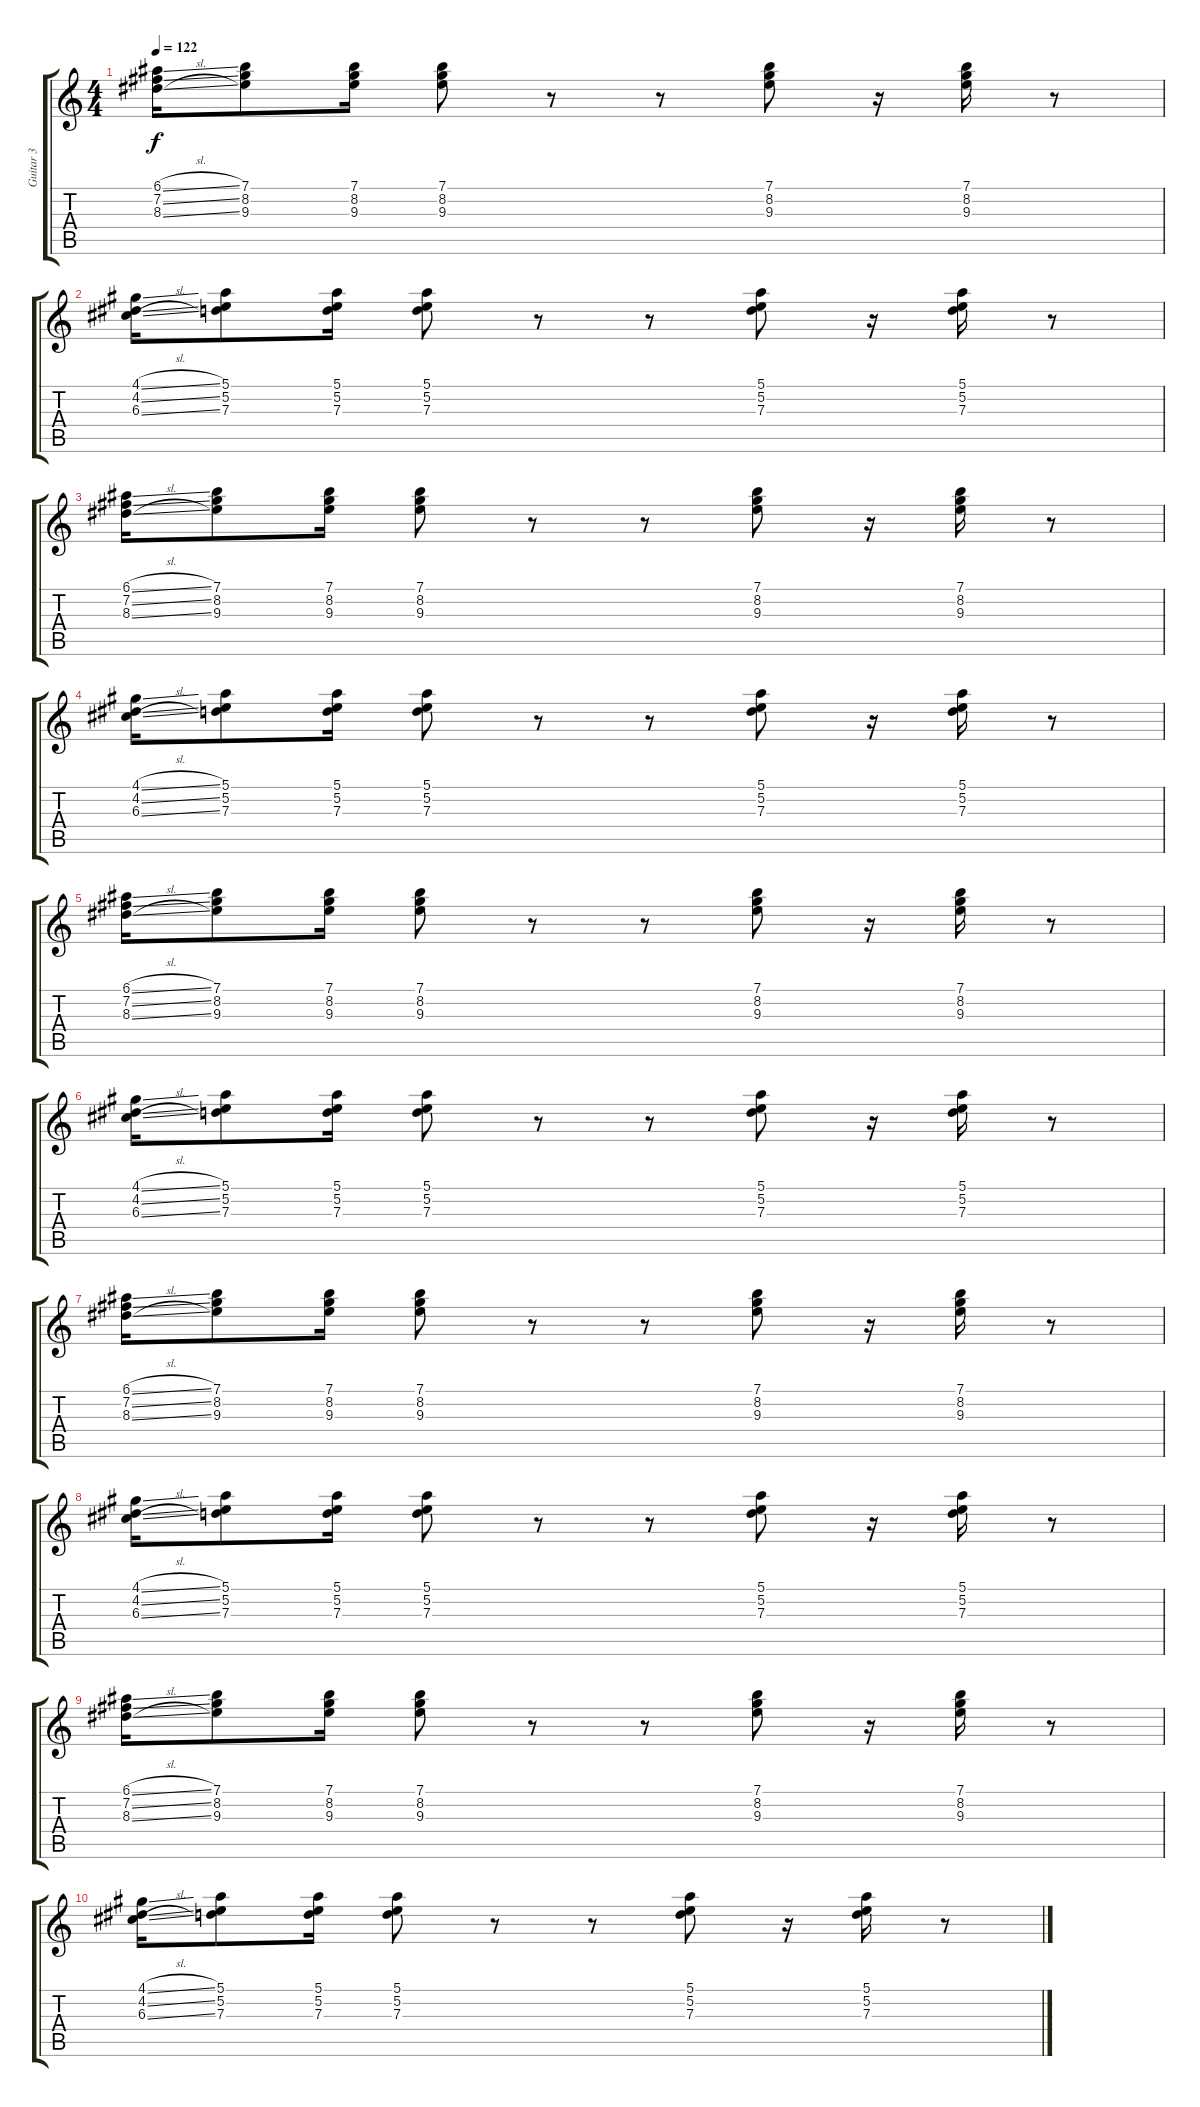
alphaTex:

\track ("Guitar 3" "Guitar 3") {instrument acousticguitarsteel}
\staff {score tabs}
\tuning (E4 B3 G3 D3 A2 E2) {hide}
\ts (4 4)
\tempo 122
\clef g2
\ks c
(6.1{sl} 7.2{sl} 8.3{sl}).16{dy f} (7.1 8.2 9.3).8 (7.1 8.2 9.3).16 (7.1 8.2 9.3).8 r.8 r.8 (7.1 8.2 9.3).8 r.16 (7.1 8.2 9.3).16 r.8 |
(4.1{sl} 4.2{sl} 6.3{sl}).16 (5.1 5.2 7.3).8 (5.1 5.2 7.3).16 (5.1 5.2 7.3).8 r.8 r.8 (5.1 5.2 7.3).8 r.16 (5.1 5.2 7.3).16 r.8 |
(6.1{sl} 7.2{sl} 8.3{sl}).16 (7.1 8.2 9.3).8 (7.1 8.2 9.3).16 (7.1 8.2 9.3).8 r.8 r.8 (7.1 8.2 9.3).8 r.16 (7.1 8.2 9.3).16 r.8 |
(4.1{sl} 4.2{sl} 6.3{sl}).16 (5.1 5.2 7.3).8 (5.1 5.2 7.3).16 (5.1 5.2 7.3).8 r.8 r.8 (5.1 5.2 7.3).8 r.16 (5.1 5.2 7.3).16 r.8 |
(6.1{sl} 7.2{sl} 8.3{sl}).16 (7.1 8.2 9.3).8 (7.1 8.2 9.3).16 (7.1 8.2 9.3).8 r.8 r.8 (7.1 8.2 9.3).8 r.16 (7.1 8.2 9.3).16 r.8 |
(4.1{sl} 4.2{sl} 6.3{sl}).16 (5.1 5.2 7.3).8 (5.1 5.2 7.3).16 (5.1 5.2 7.3).8 r.8 r.8 (5.1 5.2 7.3).8 r.16 (5.1 5.2 7.3).16 r.8 |
(6.1{sl} 7.2{sl} 8.3{sl}).16 (7.1 8.2 9.3).8 (7.1 8.2 9.3).16 (7.1 8.2 9.3).8 r.8 r.8 (7.1 8.2 9.3).8 r.16 (7.1 8.2 9.3).16 r.8 |
(4.1{sl} 4.2{sl} 6.3{sl}).16 (5.1 5.2 7.3).8 (5.1 5.2 7.3).16 (5.1 5.2 7.3).8 r.8 r.8 (5.1 5.2 7.3).8 r.16 (5.1 5.2 7.3).16 r.8 |
(6.1{sl} 7.2{sl} 8.3{sl}).16 (7.1 8.2 9.3).8 (7.1 8.2 9.3).16 (7.1 8.2 9.3).8 r.8 r.8 (7.1 8.2 9.3).8 r.16 (7.1 8.2 9.3).16 r.8 |
(4.1{sl} 4.2{sl} 6.3{sl}).16 (5.1 5.2 7.3).8 (5.1 5.2 7.3).16 (5.1 5.2 7.3).8 r.8 r.8 (5.1 5.2 7.3).8 r.16 (5.1 5.2 7.3).16 r.8
